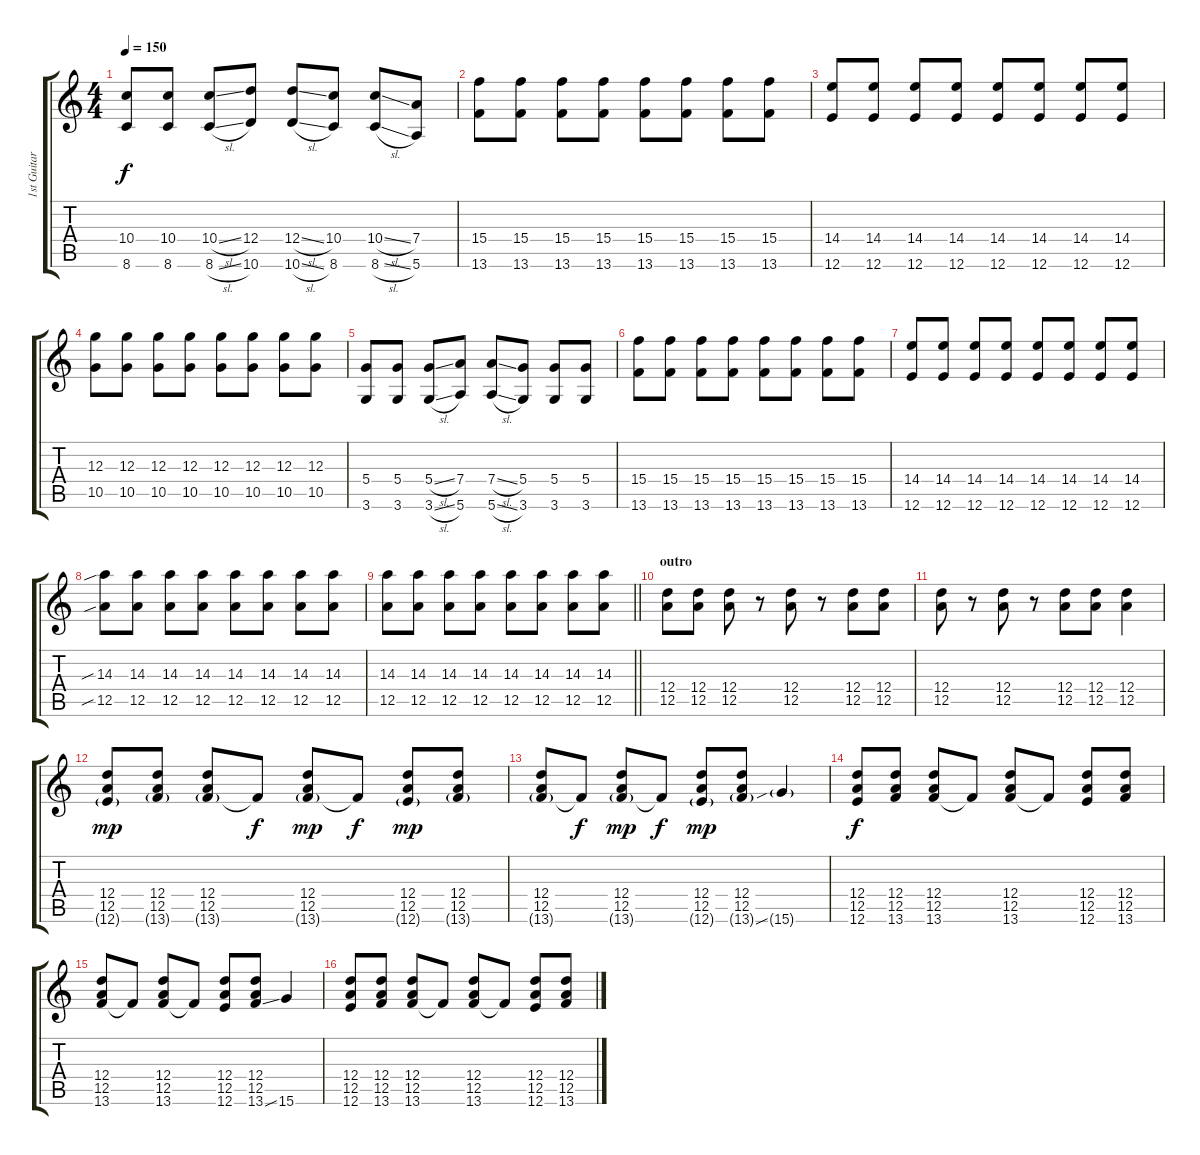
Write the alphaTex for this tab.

\track ("1st Guitar" "1st Guitar") {instrument overdrivenguitar}
\staff {score tabs}
\tuning (E4 B3 G3 D3 A2 E2) {hide}
\ts (4 4)
\tempo 150
\clef g2
\ks c
(10.4 8.6).8{dy f} (10.4 8.6).8 (10.4{sl} 8.6{sl}).8 (12.4 10.6).8 (12.4{sl} 10.6{sl}).8 (10.4 8.6).8 (10.4{sl} 8.6{sl}).8 (7.4 5.6).8 |
(15.4 13.6).8 (15.4 13.6).8 (15.4 13.6).8 (15.4 13.6).8 (15.4 13.6).8 (15.4 13.6).8 (15.4 13.6).8 (15.4 13.6).8 |
(14.4 12.6).8 (14.4 12.6).8 (14.4 12.6).8 (14.4 12.6).8 (14.4 12.6).8 (14.4 12.6).8 (14.4 12.6).8 (14.4 12.6).8 |
(12.3 10.5).8 (12.3 10.5).8 (12.3 10.5).8 (12.3 10.5).8 (12.3 10.5).8 (12.3 10.5).8 (12.3 10.5).8 (12.3 10.5).8 |
(5.4 3.6).8 (5.4 3.6).8 (5.4{sl} 3.6{sl}).8 (7.4 5.6).8 (7.4{sl} 5.6{sl}).8 (5.4 3.6).8 (5.4 3.6).8 (5.4 3.6).8 |
(15.4 13.6).8 (15.4 13.6).8 (15.4 13.6).8 (15.4 13.6).8 (15.4 13.6).8 (15.4 13.6).8 (15.4 13.6).8 (15.4 13.6).8 |
(14.4 12.6).8 (14.4 12.6).8 (14.4 12.6).8 (14.4 12.6).8 (14.4 12.6).8 (14.4 12.6).8 (14.4 12.6).8 (14.4 12.6).8 |
(14.3{sib} 12.5{sib}).8 (14.3 12.5).8 (14.3 12.5).8 (14.3 12.5).8 (14.3 12.5).8 (14.3 12.5).8 (14.3 12.5).8 (14.3 12.5).8 |
\barLineRight lightlight
(14.3 12.5).8 (14.3 12.5).8 (14.3 12.5).8 (14.3 12.5).8 (14.3 12.5).8 (14.3 12.5).8 (14.3 12.5).8 (14.3 12.5).8 |
\section ("" "outro")
(12.4 12.5).8 (12.4 12.5).8 (12.4 12.5).8 r.8 (12.4 12.5).8 r.8 (12.4 12.5).8 (12.4 12.5).8 |
(12.4 12.5).8 r.8 (12.4 12.5).8 r.8 (12.4 12.5).8 (12.4 12.5).8 (12.4 12.5).4 |
(12.4 12.5 12.6{g}).8{dy mp} (12.4 12.5 13.6{g}).8 (12.4 12.5 13.6{g}).8 13.6{t}.8{dy f} (12.4 12.5 13.6{g}).8{dy mp} 13.6{t}.8{dy f} (12.4 12.5 12.6{g}).8{dy mp} (12.4 12.5 13.6{g}).8 |
(12.4 12.5 13.6{g}).8 13.6{t}.8{dy f} (12.4 12.5 13.6{g}).8{dy mp} 13.6{t}.8{dy f} (12.4 12.5 12.6{g}).8{dy mp} (12.4 12.5 13.6{ss g}).8 15.6{g}.4 |
(12.4 12.5 12.6).8{dy f} (12.4 12.5 13.6).8 (12.4 12.5 13.6).8 13.6{t}.8 (12.4 12.5 13.6).8 13.6{t}.8 (12.4 12.5 12.6).8 (12.4 12.5 13.6).8 |
(12.4 12.5 13.6).8 13.6{t}.8 (12.4 12.5 13.6).8 13.6{t}.8 (12.4 12.5 12.6).8 (12.4 12.5 13.6{ss}).8 15.6.4 |
(12.4 12.5 12.6).8 (12.4 12.5 13.6).8 (12.4 12.5 13.6).8 13.6{t}.8 (12.4 12.5 13.6).8 13.6{t}.8 (12.4 12.5 12.6).8 (12.4 12.5 13.6).8
